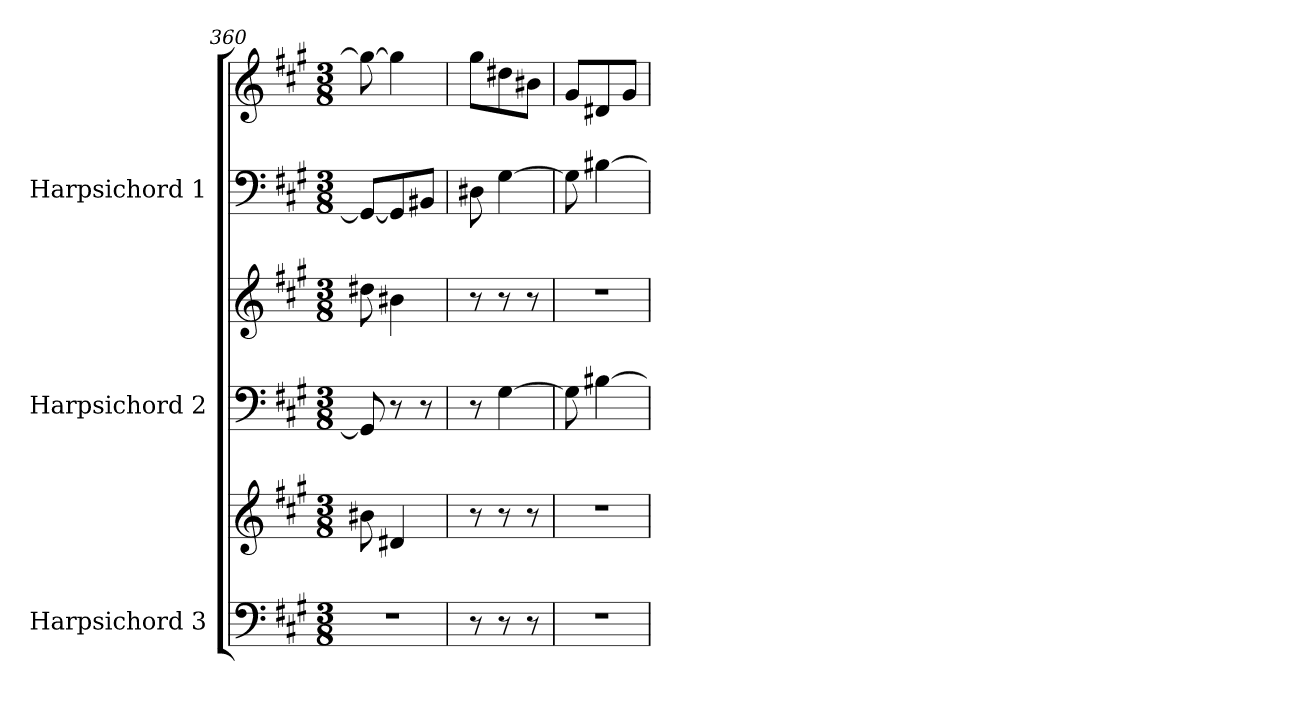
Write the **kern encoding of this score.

**kern	**kern	**kern	**kern	**kern	**kern
*part3	*part3	*part2	*part2	*part1	*part1
*staff6	*staff5	*staff4	*staff3	*staff2	*staff1
*I"Harpsichord 3	*	*I"Harpsichord 2	*	*I"Harpsichord 1	*
*I'Hp	*	*I'Hp	*	*I'Hp	*
*clefF4	*clefG2	*clefF4	*clefG2	*clefF4	*clefG2
*k[f#c#g#]	*k[f#c#g#]	*k[f#c#g#]	*k[f#c#g#]	*k[f#c#g#]	*k[f#c#g#]
*M3/8	*M3/8	*M3/8	*M3/8	*M3/8	*M3/8
=360	=360	=360	=360	=360	=360
4.r	8b#X\	8GG#/]	8dd#X\	8GG#/L_	8gg\_
.	4d#X/	8r	4b#X\	8GG#/]	4gg\]
.	.	8r	.	8BB#X/J	.
=361	=361	=361	=361	=361	=361
8r	8r	8r	8r	8D#X\	8gg#\L
8r	8r	[4G#\	8r	[4G#\	8dd#X\
8r	8r	.	8r	.	8b#X\J
=362	=362	=362	=362	=362	=362
4.r	4.r	8G#\]	4.r	8G#\]	8g#/L
.	.	[4B#X\	.	[4B#X\	8d#X/
.	.	.	.	.	8g#/J
=	=	=	=	=	=
*-	*-	*-	*-	*-	*-
